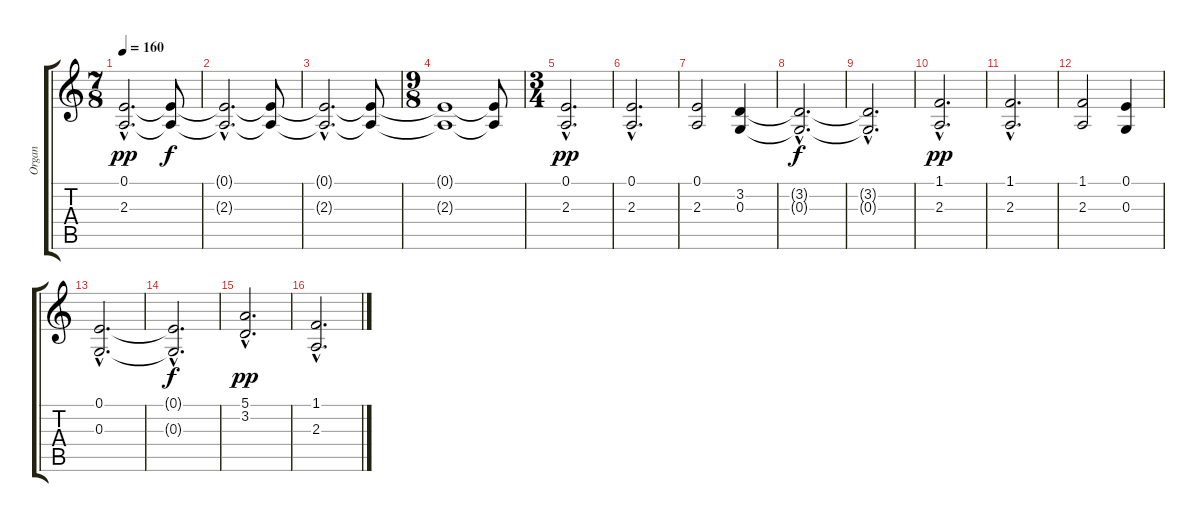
\track ("Organ" "Organ") {instrument drawbarorgan}
\staff {score tabs}
\tuning (E4 B3 G3 D3 A2 E2) {hide}
\ts (7 8)
\tempo 160
\clef g2
\ks c
(0.1{hac} 2.3{hac}).2{d dy pp balance 1 instrument drawbarorgan} (0.1{t} 2.3{t}).8{dy f} |
(0.1{hac t} 2.3{hac t}).2{d} (0.1{t} 2.3{t}).8 |
(0.1{hac t} 2.3{hac t}).2{d} (0.1{t} 2.3{t}).8 |
\ts (9 8)
(0.1{t} 2.3{t}).1 (0.1{t} 2.3{t}).8 |
\ts (3 4)
(0.1{hac} 2.3{hac}).2{d dy pp instrument drawbarorgan} |
(0.1{hac} 2.3{hac}).2{d} |
(0.1 2.3).2 (3.2 0.3).4 |
(3.2{hac t} 0.3{hac t}).2{d dy f} |
(3.2{hac t} 0.3{hac t}).2{d} |
(1.1{hac} 2.3{hac}).2{d dy pp instrument drawbarorgan} |
(1.1{hac} 2.3{hac}).2{d} |
(1.1 2.3).2 (0.1 0.3).4 |
(0.1{hac} 0.3{hac}).2{d} |
(0.1{hac t} 0.3{hac t}).2{d dy f} |
(5.1{hac} 3.2{hac}).2{d dy pp instrument drawbarorgan} |
(1.1{hac} 2.3{hac}).2{d}
